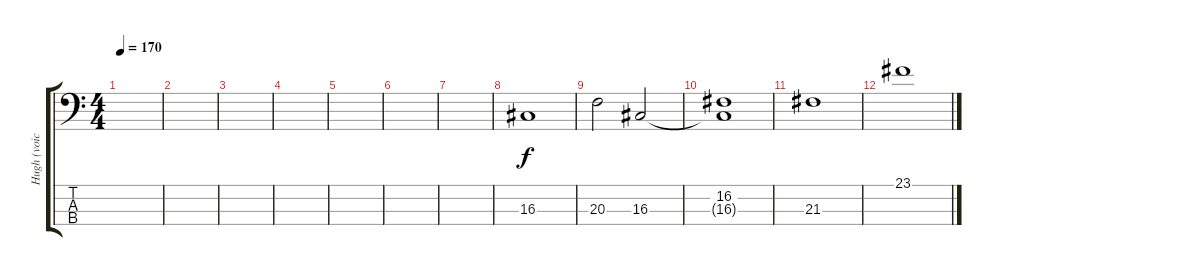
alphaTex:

\track ("Hugh (voice)" "Hugh (voic") {instrument electricgrandpiano}
\staff {score tabs}
\tuning (G2 D2 A1 E1) {hide}
\ts (4 4)
\tempo 170
\clef f4
\ks c
|
|
|
|
|
|
|
16.3.1 |
20.3.2 16.3.2 |
(16.2 16.3{t}).1 |
21.3.1 |
23.1.1
